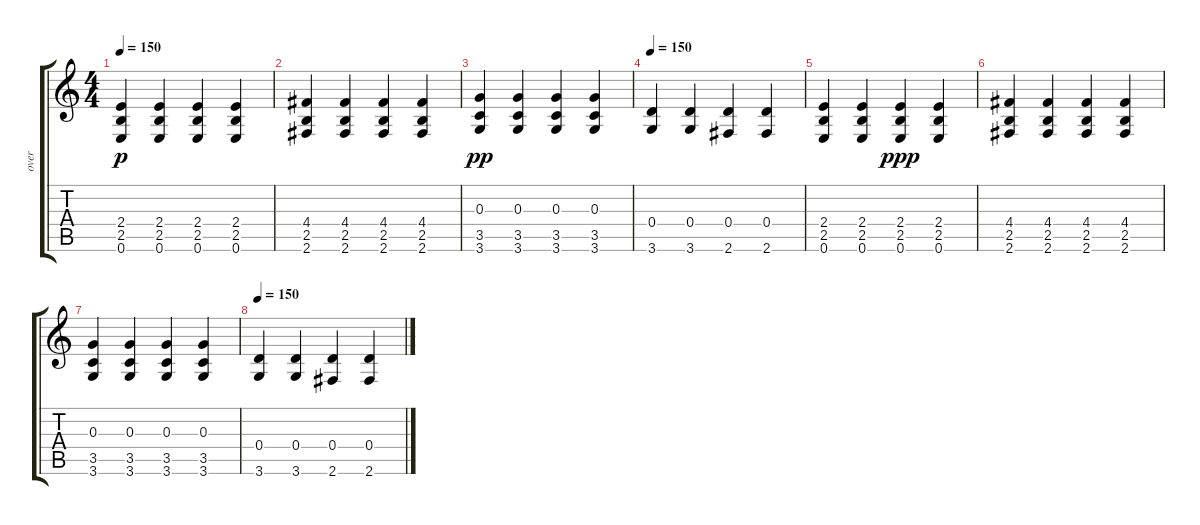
\track ("over" "over") {instrument overdrivenguitar}
\staff {score tabs}
\tuning (E4 B3 G3 D3 A2 E2) {hide}
\ts (4 4)
\tempo 150
\clef g2
\ks c
(2.4 2.5 0.6).4{dy p} (2.4 2.5 0.6).4 (2.4 2.5 0.6).4 (2.4 2.5 0.6).4 |
(4.4 2.5 2.6).4 (4.4 2.5 2.6).4 (4.4 2.5 2.6).4 (4.4 2.5 2.6).4 |
(0.3 3.5 3.6).4{dy pp} (0.3 3.5 3.6).4 (0.3 3.5 3.6).4 (0.3 3.5 3.6).4 |
\tempo 150
(0.4 3.6).4 (0.4 3.6).4 (0.4 2.6).4 (0.4 2.6).4 |
(2.4 2.5 0.6).4 (2.4 2.5 0.6).4 (2.4 2.5 0.6).4{dy ppp} (2.4 2.5 0.6).4 |
(4.4 2.5 2.6).4 (4.4 2.5 2.6).4 (4.4 2.5 2.6).4 (4.4 2.5 2.6).4 |
(0.3 3.5 3.6).4 (0.3 3.5 3.6).4 (0.3 3.5 3.6).4 (0.3 3.5 3.6).4 |
\tempo 150
(0.4 3.6).4 (0.4 3.6).4 (0.4 2.6).4 (0.4 2.6).4
